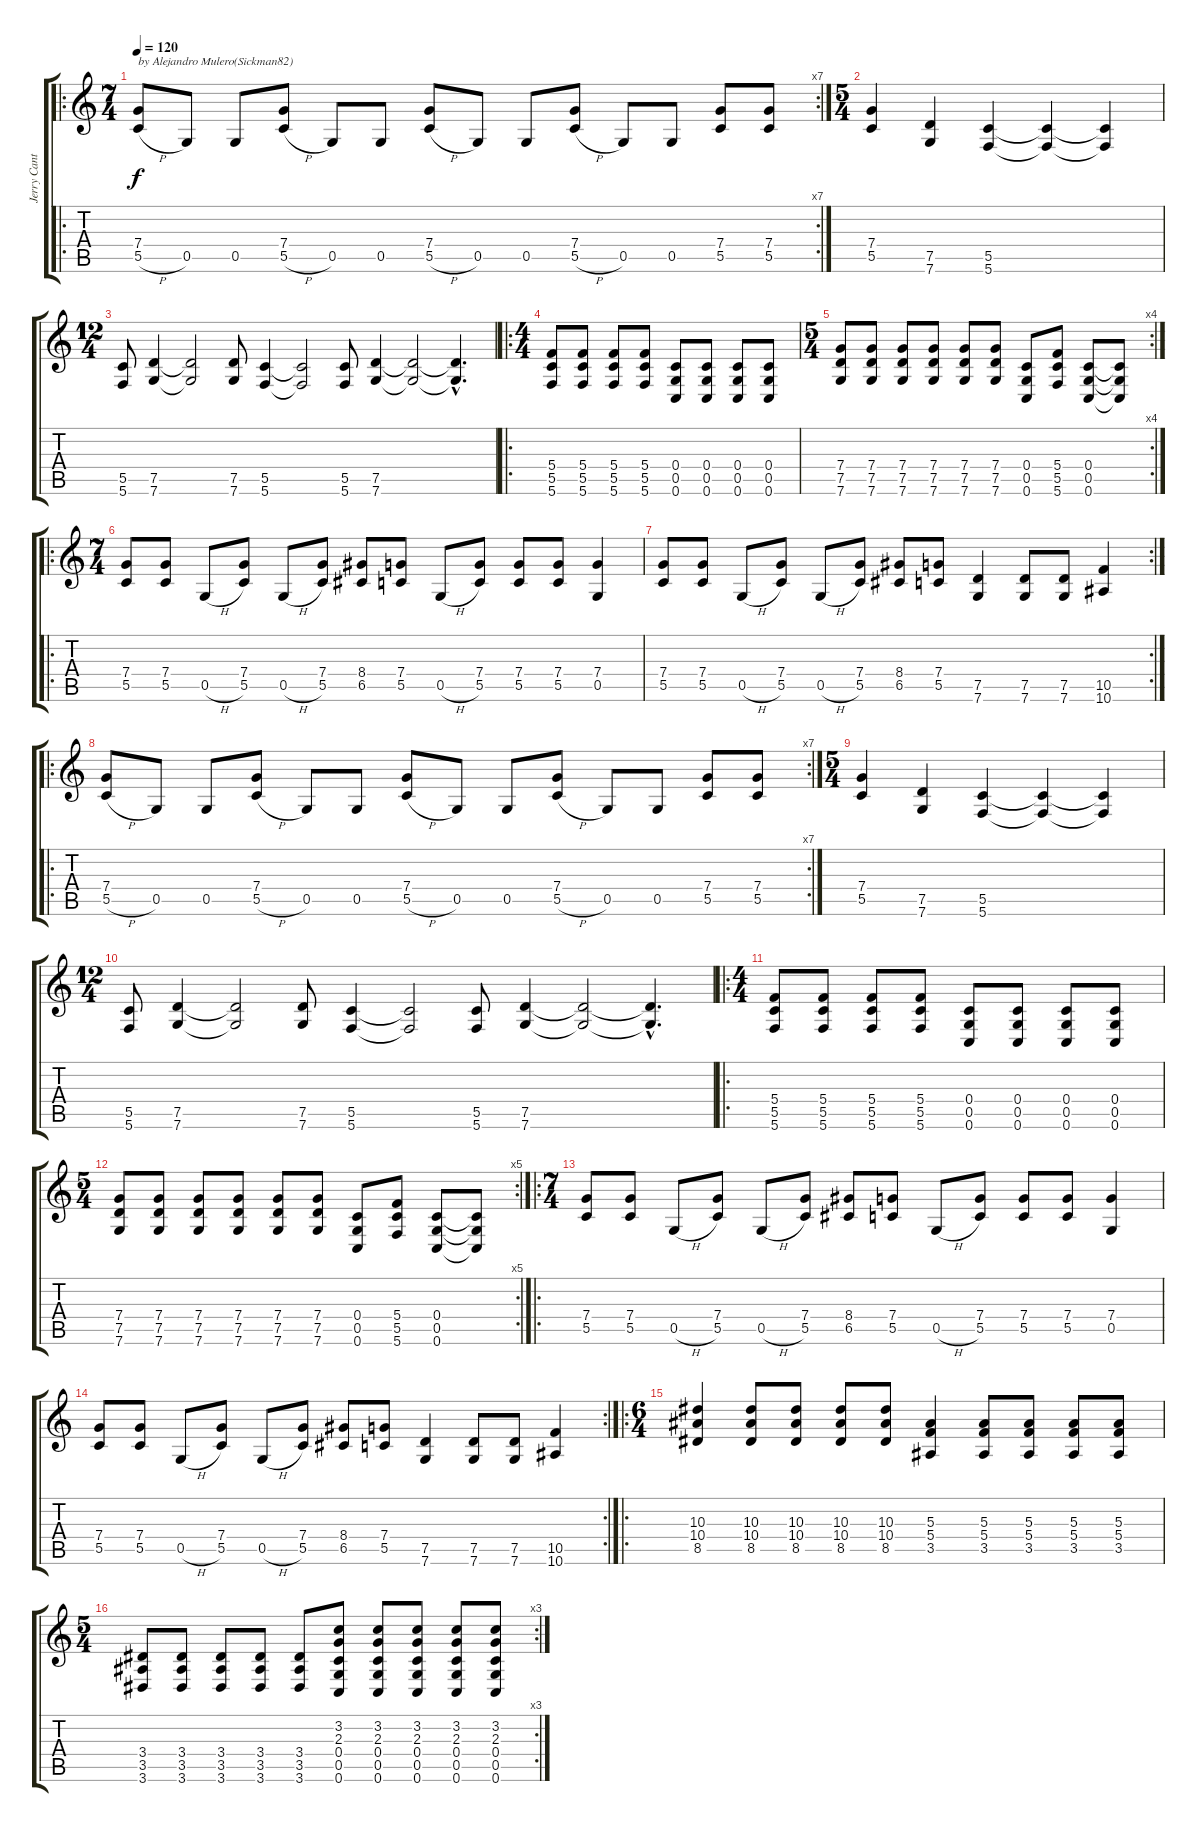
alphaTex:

\track ("Jerry Cantrell" "Jerry Cant") {instrument overdrivenguitar}
\staff {score tabs}
\tuning (D4 A3 F3 C3 G2 C2) {hide}
\ro
\rc 7
\ts (7 4)
\tempo 120
\clef g2
\ks c
(7.4 5.5{h}).8{txt "by Alejandro Mulero(Sickman82)" dy f instrument overdrivenguitar} 0.5.8 0.5.8 (7.4 5.5{h}).8 0.5.8 0.5.8 (7.4 5.5{h}).8 0.5.8 0.5.8 (7.4 5.5{h}).8 0.5.8 0.5.8 (7.4 5.5).8 (7.4 5.5).8 |
\ts (5 4)
(7.4 5.5).4 (7.5 7.6).4 (5.5 5.6).4 (5.5{t} 5.6{t}).4 (5.5{t} 5.6{t}).4 |
\ts (12 4)
(5.5 5.6).8 (7.5 7.6).4 (7.5{t} 7.6{t}).2 (7.5 7.6).8 (5.5 5.6).4 (5.5{t} 5.6{t}).2 (5.5 5.6).8 (7.5 7.6).4 (7.5{t} 7.6{t}).2 (7.5{hac t} 7.6{hac t}).4{d} |
\ro
\ts (4 4)
(5.4 5.5 5.6).8 (5.4 5.5 5.6).8 (5.4 5.5 5.6).8 (5.4 5.5 5.6).8 (0.4 0.5 0.6).8 (0.4 0.5 0.6).8 (0.4 0.5 0.6).8 (0.4 0.5 0.6).8 |
\rc 4
\ts (5 4)
(7.4 7.5 7.6).8 (7.4 7.5 7.6).8 (7.4 7.5 7.6).8 (7.4 7.5 7.6).8 (7.4 7.5 7.6).8 (7.4 7.5 7.6).8 (0.4 0.5 0.6).8 (5.4 5.5 5.6).8 (0.4 0.5 0.6).8 (0.4{t} 0.5{t} 0.6{t}).8 |
\ro
\ts (7 4)
(7.4 5.5).8 (7.4 5.5).8 0.5{h}.8 (7.4 5.5).8 0.5{h}.8 (7.4 5.5).8 (8.4 6.5).8 (7.4 5.5).8 0.5{h}.8 (7.4 5.5).8 (7.4 5.5).8 (7.4 5.5).8 (7.4 0.5).4 |
\rc 2
(7.4 5.5).8 (7.4 5.5).8 0.5{h}.8 (7.4 5.5).8 0.5{h}.8 (7.4 5.5).8 (8.4 6.5).8 (7.4 5.5).8 (7.5 7.6).4 (7.5 7.6).8 (7.5 7.6).8 (10.5 10.6).4 |
\ro
\rc 7
(7.4 5.5{h}).8 0.5.8 0.5.8 (7.4 5.5{h}).8 0.5.8 0.5.8 (7.4 5.5{h}).8 0.5.8 0.5.8 (7.4 5.5{h}).8 0.5.8 0.5.8 (7.4 5.5).8 (7.4 5.5).8 |
\ts (5 4)
(7.4 5.5).4 (7.5 7.6).4 (5.5 5.6).4 (5.5{t} 5.6{t}).4 (5.5{t} 5.6{t}).4 |
\ts (12 4)
(5.5 5.6).8 (7.5 7.6).4 (7.5{t} 7.6{t}).2 (7.5 7.6).8 (5.5 5.6).4 (5.5{t} 5.6{t}).2 (5.5 5.6).8 (7.5 7.6).4 (7.5{t} 7.6{t}).2 (7.5{hac t} 7.6{hac t}).4{d} |
\ro
\ts (4 4)
(5.4 5.5 5.6).8 (5.4 5.5 5.6).8 (5.4 5.5 5.6).8 (5.4 5.5 5.6).8 (0.4 0.5 0.6).8 (0.4 0.5 0.6).8 (0.4 0.5 0.6).8 (0.4 0.5 0.6).8 |
\rc 5
\ts (5 4)
(7.4 7.5 7.6).8 (7.4 7.5 7.6).8 (7.4 7.5 7.6).8 (7.4 7.5 7.6).8 (7.4 7.5 7.6).8 (7.4 7.5 7.6).8 (0.4 0.5 0.6).8 (5.4 5.5 5.6).8 (0.4 0.5 0.6).8 (0.4{t} 0.5{t} 0.6{t}).8 |
\ro
\ts (7 4)
(7.4 5.5).8 (7.4 5.5).8 0.5{h}.8 (7.4 5.5).8 0.5{h}.8 (7.4 5.5).8 (8.4 6.5).8 (7.4 5.5).8 0.5{h}.8 (7.4 5.5).8 (7.4 5.5).8 (7.4 5.5).8 (7.4 0.5).4 |
\rc 2
(7.4 5.5).8 (7.4 5.5).8 0.5{h}.8 (7.4 5.5).8 0.5{h}.8 (7.4 5.5).8 (8.4 6.5).8 (7.4 5.5).8 (7.5 7.6).4 (7.5 7.6).8 (7.5 7.6).8 (10.5 10.6).4 |
\ro
\ts (6 4)
(10.3 10.4 8.5).4 (10.3 10.4 8.5).8 (10.3 10.4 8.5).8 (10.3 10.4 8.5).8 (10.3 10.4 8.5).8 (5.3 5.4 3.5).4 (5.3 5.4 3.5).8 (5.3 5.4 3.5).8 (5.3 5.4 3.5).8 (5.3 5.4 3.5).8 |
\rc 3
\ts (5 4)
(3.4 3.5 3.6).8 (3.4 3.5 3.6).8 (3.4 3.5 3.6).8 (3.4 3.5 3.6).8 (3.4 3.5 3.6).8 (3.2 2.3 0.4 0.5 0.6).8 (3.2 2.3 0.4 0.5 0.6).8 (3.2 2.3 0.4 0.5 0.6).8 (3.2 2.3 0.4 0.5 0.6).8 (3.2 2.3 0.4 0.5 0.6).8
